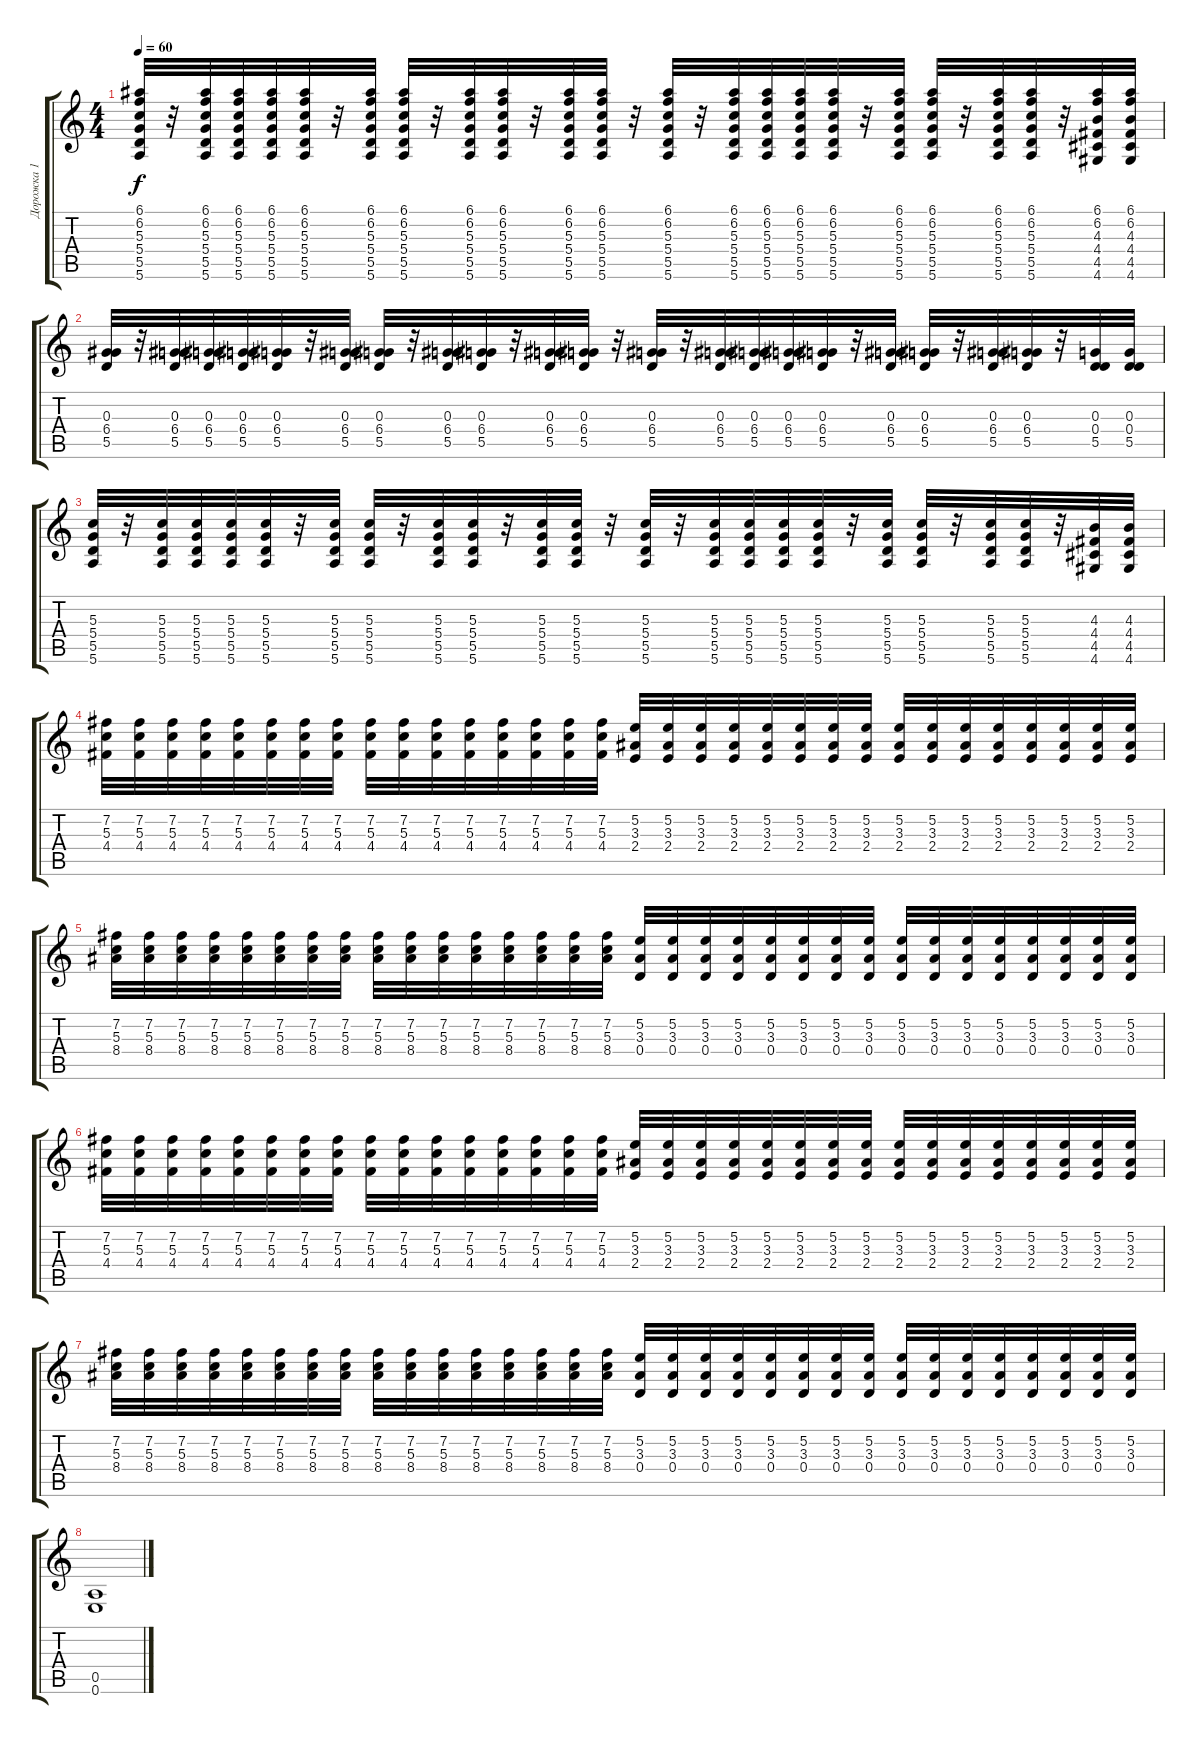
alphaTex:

\track ("Дорожка 1" "Дорожка 1") {instrument distortionguitar}
\staff {score tabs}
\tuning (E4 B3 G3 D3 A2 E2) {hide}
\ts (4 4)
\tempo 60
\clef g2
\ks c
(6.1 6.2 5.3 5.4 5.5 5.6).32{dy f} r.32 (6.1 6.2 5.3 5.4 5.5 5.6).32 (6.1 6.2 5.3 5.4 5.5 5.6).32 (6.1 6.2 5.3 5.4 5.5 5.6).32 (6.1 6.2 5.3 5.4 5.5 5.6).32 r.32 (6.1 6.2 5.3 5.4 5.5 5.6).32 (6.1 6.2 5.3 5.4 5.5 5.6).32 r.32 (6.1 6.2 5.3 5.4 5.5 5.6).32 (6.1 6.2 5.3 5.4 5.5 5.6).32 r.32 (6.1 6.2 5.3 5.4 5.5 5.6).32 (6.1 6.2 5.3 5.4 5.5 5.6).32 r.32 (6.1 6.2 5.3 5.4 5.5 5.6).32 r.32 (6.1 6.2 5.3 5.4 5.5 5.6).32 (6.1 6.2 5.3 5.4 5.5 5.6).32 (6.1 6.2 5.3 5.4 5.5 5.6).32 (6.1 6.2 5.3 5.4 5.5 5.6).32 r.32 (6.1 6.2 5.3 5.4 5.5 5.6).32 (6.1 6.2 5.3 5.4 5.5 5.6).32 r.32 (6.1 6.2 5.3 5.4 5.5 5.6).32 (6.1 6.2 5.3 5.4 5.5 5.6).32 r.32 (6.1 6.2 4.3 4.4 4.5 4.6).32 (6.1 6.2 4.3 4.4 4.5 4.6).32 |
(0.3 6.4 5.5).32 r.32 (0.3 6.4 5.5).32 (0.3 6.4 5.5).32 (0.3 6.4 5.5).32 (0.3 6.4 5.5).32 r.32 (0.3 6.4 5.5).32 (0.3 6.4 5.5).32 r.32 (0.3 6.4 5.5).32 (0.3 6.4 5.5).32 r.32 (0.3 6.4 5.5).32 (0.3 6.4 5.5).32 r.32 (0.3 6.4 5.5).32 r.32 (0.3 6.4 5.5).32 (0.3 6.4 5.5).32 (0.3 6.4 5.5).32 (0.3 6.4 5.5).32 r.32 (0.3 6.4 5.5).32 (0.3 6.4 5.5).32 r.32 (0.3 6.4 5.5).32 (0.3 6.4 5.5).32 r.32 (0.3 0.4 5.5).32 (0.3 0.4 5.5).32 |
(5.3 5.4 5.5 5.6).32 r.32 (5.3 5.4 5.5 5.6).32 (5.3 5.4 5.5 5.6).32 (5.3 5.4 5.5 5.6).32 (5.3 5.4 5.5 5.6).32 r.32 (5.3 5.4 5.5 5.6).32 (5.3 5.4 5.5 5.6).32 r.32 (5.3 5.4 5.5 5.6).32 (5.3 5.4 5.5 5.6).32 r.32 (5.3 5.4 5.5 5.6).32 (5.3 5.4 5.5 5.6).32 r.32 (5.3 5.4 5.5 5.6).32 r.32 (5.3 5.4 5.5 5.6).32 (5.3 5.4 5.5 5.6).32 (5.3 5.4 5.5 5.6).32 (5.3 5.4 5.5 5.6).32 r.32 (5.3 5.4 5.5 5.6).32 (5.3 5.4 5.5 5.6).32 r.32 (5.3 5.4 5.5 5.6).32 (5.3 5.4 5.5 5.6).32 r.32 (4.3 4.4 4.5 4.6).32 (4.3 4.4 4.5 4.6).32 |
(7.2 5.3 4.4).32 (7.2 5.3 4.4).32 (7.2 5.3 4.4).32 (7.2 5.3 4.4).32 (7.2 5.3 4.4).32 (7.2 5.3 4.4).32 (7.2 5.3 4.4).32 (7.2 5.3 4.4).32 (7.2 5.3 4.4).32 (7.2 5.3 4.4).32 (7.2 5.3 4.4).32 (7.2 5.3 4.4).32 (7.2 5.3 4.4).32 (7.2 5.3 4.4).32 (7.2 5.3 4.4).32 (7.2 5.3 4.4).32 (5.2 3.3 2.4).32 (5.2 3.3 2.4).32 (5.2 3.3 2.4).32 (5.2 3.3 2.4).32 (5.2 3.3 2.4).32 (5.2 3.3 2.4).32 (5.2 3.3 2.4).32 (5.2 3.3 2.4).32 (5.2 3.3 2.4).32 (5.2 3.3 2.4).32 (5.2 3.3 2.4).32 (5.2 3.3 2.4).32 (5.2 3.3 2.4).32 (5.2 3.3 2.4).32 (5.2 3.3 2.4).32 (5.2 3.3 2.4).32 |
(7.2 5.3 8.4).32 (7.2 5.3 8.4).32 (7.2 5.3 8.4).32 (7.2 5.3 8.4).32 (7.2 5.3 8.4).32 (7.2 5.3 8.4).32 (7.2 5.3 8.4).32 (7.2 5.3 8.4).32 (7.2 5.3 8.4).32 (7.2 5.3 8.4).32 (7.2 5.3 8.4).32 (7.2 5.3 8.4).32 (7.2 5.3 8.4).32 (7.2 5.3 8.4).32 (7.2 5.3 8.4).32 (7.2 5.3 8.4).32 (5.2 3.3 0.4).32 (5.2 3.3 0.4).32 (5.2 3.3 0.4).32 (5.2 3.3 0.4).32 (5.2 3.3 0.4).32 (5.2 3.3 0.4).32 (5.2 3.3 0.4).32 (5.2 3.3 0.4).32 (5.2 3.3 0.4).32 (5.2 3.3 0.4).32 (5.2 3.3 0.4).32 (5.2 3.3 0.4).32 (5.2 3.3 0.4).32 (5.2 3.3 0.4).32 (5.2 3.3 0.4).32 (5.2 3.3 0.4).32 |
(7.2 5.3 4.4).32 (7.2 5.3 4.4).32 (7.2 5.3 4.4).32 (7.2 5.3 4.4).32 (7.2 5.3 4.4).32 (7.2 5.3 4.4).32 (7.2 5.3 4.4).32 (7.2 5.3 4.4).32 (7.2 5.3 4.4).32 (7.2 5.3 4.4).32 (7.2 5.3 4.4).32 (7.2 5.3 4.4).32 (7.2 5.3 4.4).32 (7.2 5.3 4.4).32 (7.2 5.3 4.4).32 (7.2 5.3 4.4).32 (5.2 3.3 2.4).32 (5.2 3.3 2.4).32 (5.2 3.3 2.4).32 (5.2 3.3 2.4).32 (5.2 3.3 2.4).32 (5.2 3.3 2.4).32 (5.2 3.3 2.4).32 (5.2 3.3 2.4).32 (5.2 3.3 2.4).32 (5.2 3.3 2.4).32 (5.2 3.3 2.4).32 (5.2 3.3 2.4).32 (5.2 3.3 2.4).32 (5.2 3.3 2.4).32 (5.2 3.3 2.4).32 (5.2 3.3 2.4).32 |
(7.2 5.3 8.4).32 (7.2 5.3 8.4).32 (7.2 5.3 8.4).32 (7.2 5.3 8.4).32 (7.2 5.3 8.4).32 (7.2 5.3 8.4).32 (7.2 5.3 8.4).32 (7.2 5.3 8.4).32 (7.2 5.3 8.4).32 (7.2 5.3 8.4).32 (7.2 5.3 8.4).32 (7.2 5.3 8.4).32 (7.2 5.3 8.4).32 (7.2 5.3 8.4).32 (7.2 5.3 8.4).32 (7.2 5.3 8.4).32 (5.2 3.3 0.4).32 (5.2 3.3 0.4).32 (5.2 3.3 0.4).32 (5.2 3.3 0.4).32 (5.2 3.3 0.4).32 (5.2 3.3 0.4).32 (5.2 3.3 0.4).32 (5.2 3.3 0.4).32 (5.2 3.3 0.4).32 (5.2 3.3 0.4).32 (5.2 3.3 0.4).32 (5.2 3.3 0.4).32 (5.2 3.3 0.4).32 (5.2 3.3 0.4).32 (5.2 3.3 0.4).32 (5.2 3.3 0.4).32 |
(0.5 0.6).1
